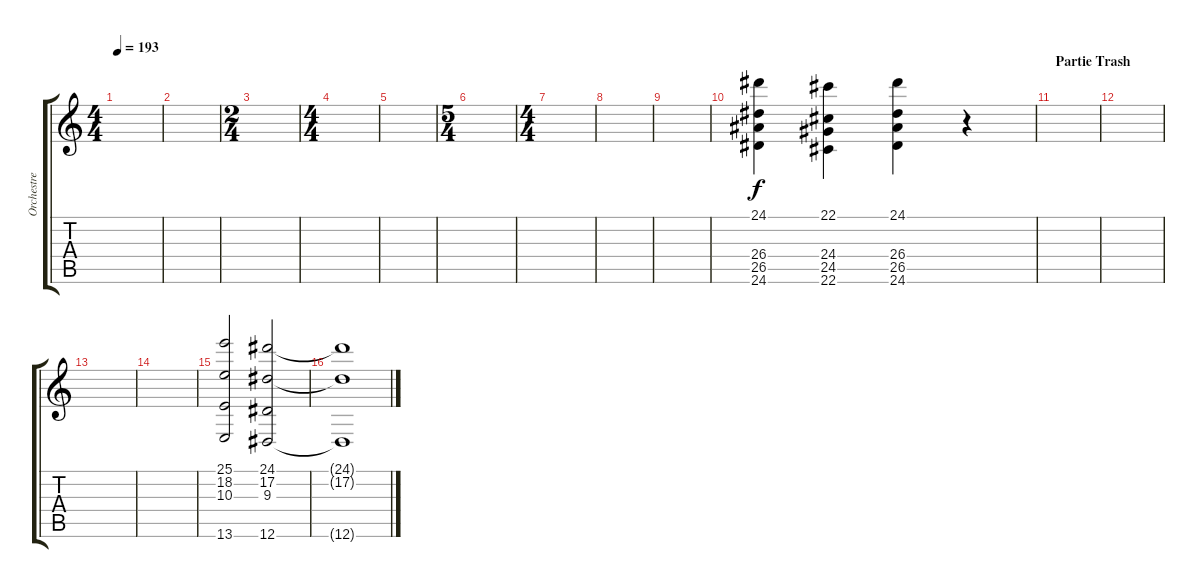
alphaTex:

\track ("Orchestre" "Orchestre") {instrument violin}
\staff {score tabs}
\tuning (Eb4 Bb3 Gb3 Db3 Ab2 Eb2) {hide}
\ts (4 4)
\tempo 193
\clef g2
\ks c
|
|
\ts (2 4)
|
\ts (4 4)
|
|
\ts (5 4)
|
\ts (4 4)
|
|
|
(24.1 26.4 26.5 24.6).4 (22.1 24.4 24.5 22.6).4 (24.1 26.4 26.5 24.6).4 r.4 |
\section ("" "Partie Trash")
|
|
|
|
(25.1 18.2 10.3 13.6).2 (24.1 17.2 9.3 12.6).2 |
(24.1{t} 17.2{t} 12.6{t}).1
